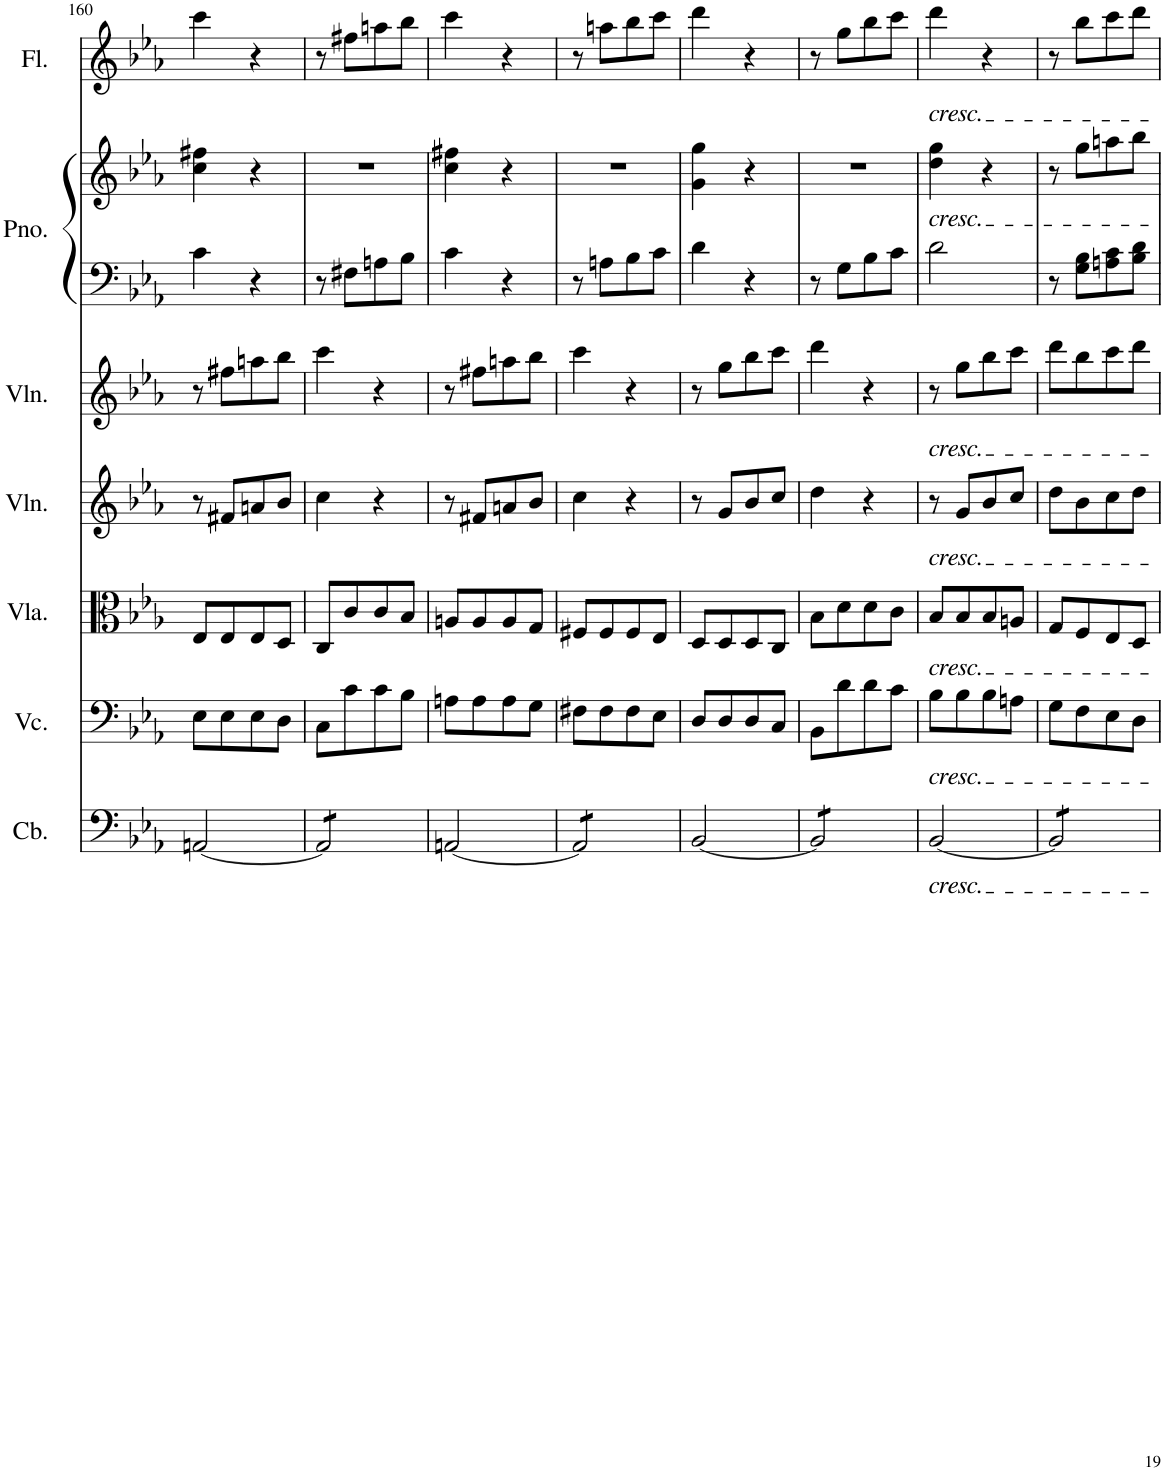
**kern	**kern	**kern	**kern	**kern	**kern	**kern	**kern
*part7	*part6	*part5	*part4	*part3	*part2	*part2	*part1
*staff8	*staff7	*staff6	*staff5	*staff4	*staff3	*staff2	*staff1
*I"Contrabass	*I"Violoncello	*I"Viola	*I"Violin	*I"Violin	*I"Piano	*	*I"Flute
*I'Cb.	*I'Vc.	*I'Vla.	*I'Vln.	*I'Vln.	*I'Pno.	*	*I'Fl.
!!LO:PB:g=z
*clefF4	*clefF4	*clefC3	*clefG2	*clefG2	*clefF4	*clefG2	*clefG2
*Trd7c12	*	*	*	*	*	*	*
*k[b-e-a-]	*k[b-e-a-]	*k[b-e-a-]	*k[b-e-a-]	*k[b-e-a-]	*k[b-e-a-]	*k[b-e-a-]	*k[b-e-a-]
*M2/4	*M2/4	*M2/4	*M2/4	*M2/4	*M2/4	*M2/4	*M2/4
=160	=160	=160	=160	=160	=160	=160	=160
[2AAn/	8E-\L	8E-/L	8r	8r	4c\	4cc\ 4ff#X\	4ccc\
.	8E-\	8E-/	8f#X/L	8ff#X\L	.	.	.
.	8E-\	8E-/	8an/	8aan\	4r	4r	4r
.	8D\J	8D/J	8b-/J	8bb-\J	.	.	.
=161	=161	=161	=161	=161	=161	=161	=161
*tremolo	*	*	*	*	*	*	*
8AA/]L	8C\L	8C/L	4cc\	4ccc\	8r	2r	8r
8AA/	8c\	8c/	.	.	8F#X\L	.	8ff#X\L
8AA/	8c\	8c/	4r	4r	8An\	.	8aan\
8AA/J	8B-\J	8B-/J	.	.	8B-\J	.	8bb-\J
*Xtremolo	*	*	*	*	*	*	*
=162	=162	=162	=162	=162	=162	=162	=162
[2AAn/	8An\L	8An/L	8r	8r	4c\	4cc\ 4ff#X\	4ccc\
.	8A\	8A/	8f#X/L	8ff#X\L	.	.	.
.	8A\	8A/	8an/	8aan\	4r	4r	4r
.	8G\J	8G/J	8b-/J	8bb-\J	.	.	.
=163	=163	=163	=163	=163	=163	=163	=163
*tremolo	*	*	*	*	*	*	*
8AA/]L	8F#X\L	8F#X/L	4cc\	4ccc\	8r	2r	8r
8AA/	8F#\	8F#/	.	.	8An\L	.	8aan\L
8AA/	8F#\	8F#/	4r	4r	8B-\	.	8bb-\
8AA/J	8E-\J	8E-/J	.	.	8c\J	.	8ccc\J
*Xtremolo	*	*	*	*	*	*	*
=164	=164	=164	=164	=164	=164	=164	=164
[2BB-/	8D/L	8D/L	8r	8r	4d\	4g\ 4gg\	4ddd\
.	8D/	8D/	8g/L	8gg\L	.	.	.
.	8D/	8D/	8b-/	8bb-\	4r	4r	4r
.	8C/J	8C/J	8cc/J	8ccc\J	.	.	.
=165	=165	=165	=165	=165	=165	=165	=165
*tremolo	*	*	*	*	*	*	*
8BB-/]L	8BB-\L	8B-\L	4dd\	4ddd\	8r	2r	8r
8BB-/	8d\	8d\	.	.	8G\L	.	8gg\L
8BB-/	8d\	8d\	4r	4r	8B-\	.	8bb-\
8BB-/J	8c\J	8c\J	.	.	8c\J	.	8ccc\J
*Xtremolo	*	*	*	*	*	*	*
=166	=166	=166	=166	=166	=166	=166	=166
!	!	!	!	!	!	!	!LO:TX:b:i:t=cresc.
!	!	!	!	!	!	!LO:TX:b:i:t=cresc.	!
!	!	!	!	!LO:TX:b:i:t=cresc.	!	!	!
!	!	!	!LO:TX:b:i:t=cresc.	!	!	!	!
!	!	!LO:TX:b:i:t=cresc.	!	!	!	!	!
!	!LO:TX:b:i:t=cresc.	!	!	!	!	!	!
!LO:TX:b:i:t=cresc.	!	!	!	!	!	!	!
[2BB-/	8B-\L	8B-/L	8r	8r	2d\	4dd\ 4gg\	4ddd\
.	8B-\	8B-/	8g/L	8gg\L	.	.	.
.	8B-\	8B-/	8b-/	8bb-\	.	4r	4r
.	8An\J	8An/J	8cc/J	8ccc\J	.	.	.
=167	=167	=167	=167	=167	=167	=167	=167
*tremolo	*	*	*	*	*	*	*
8BB-/]L	8G\L	8G/L	8dd\L	8ddd\L	8r	8r	8r
8BB-/	8F\	8F/	8b-\	8bb-\	8G\ 8B-\L	8gg\L	8bb-\L
8BB-/	8E-\	8E-/	8cc\	8ccc\	8An\ 8c\	8aan\	8ccc\
8BB-/J	8D\J	8D/J	8dd\J	8ddd\J	8B-\ 8d\J	8bb-\J	8ddd\J
*Xtremolo	*	*	*	*	*	*	*
=	=	=	=	=	=	=	=
*-	*-	*-	*-	*-	*-	*-	*-
